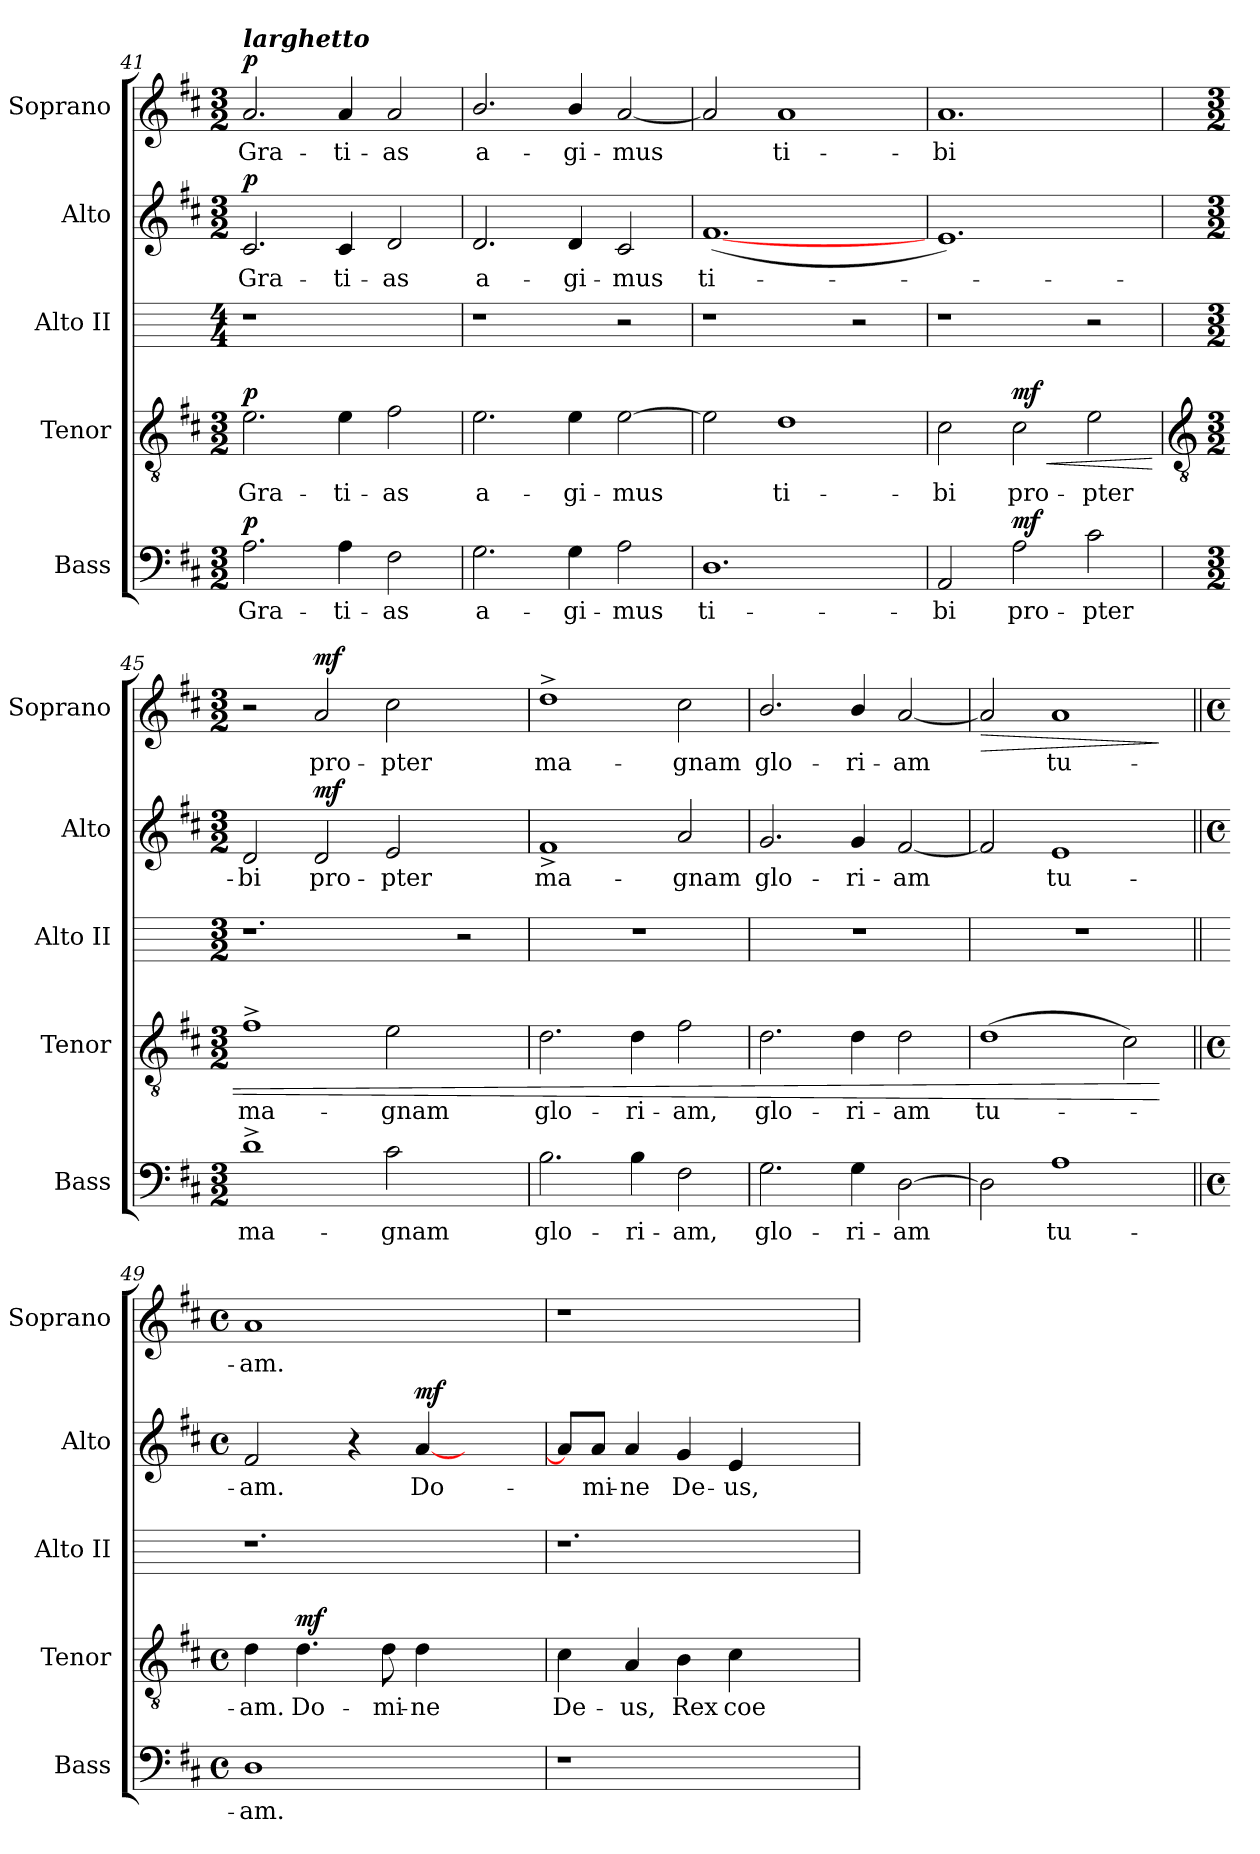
**kern	**text	**dynam	**kern	**text	**dynam	**kern	**kern	**text	**dynam	**kern	**text	**dynam
*part5	*part5	*part5	*part4	*part4	*part4	*part3	*part2	*part2	*part2	*part1	*part1	*part1
*staff5	*staff5	*staff5	*staff4	*staff4	*staff4	*staff3	*staff2	*staff2	*staff2	*staff1	*staff1	*staff1
*I"Bass	*	*	*I"Tenor	*	*	*I"Alto II	*I"Alto	*	*	*I"Soprano	*	*
*I'Bass	*	*	*I'Tenor	*	*	*I'Alto II	*I'Alto	*	*	*I'Soprano	*	*
*clefF4	*	*	*clefGv2	*	*	*	*clefG2	*	*	*clefG2	*	*
*k[f#c#]	*	*	*k[f#c#]	*	*	*	*k[f#c#]	*	*	*k[f#c#]	*	*
*D:	*	*	*D:	*	*	*	*D:	*	*	*D:	*	*
*M3/2	*	*	*M3/2	*	*	*M4/4	*M3/2	*	*	*M3/2	*	*
*MM138	*	*	*MM138	*	*	*MM138	*MM138	*	*	*MM138	*	*
=41	=41	=41	=41	=41	=41	=41	=41	=41	=41	=41	=41	=41
!	!	!	!	!	!	!	!	!	!	!LO:TX:a:Bi:t=larghetto	!	!
!	!LO:LY:b	!LO:DY:b	!	!LO:LY:b	!LO:DY:b	!	!	!LO:LY:b	!LO:DY:b	!	!LO:LY:b	!LO:DY:b
2.A	Gra-	p	2.e	Gra-	p	1r	2.c#	Gra-	p	2.a	Gra-	p
!	!LO:LY:b	!	!	!LO:LY:b	!	!	!	!LO:LY:b	!	!	!LO:LY:b	!
4A	-ti-	.	4e	-ti-	.	.	4c#	-ti-	.	4a	-ti-	.
!	!LO:LY:b	!	!	!LO:LY:b	!	!	!	!LO:LY:b	!	!	!LO:LY:b	!
2F#	-as	.	2f#	-as	.	2ryy	2d	-as	.	2a	-as	.
=42	=42	=42	=42	=42	=42	=42	=42	=42	=42	=42	=42	=42
!	!LO:LY:b	!	!	!LO:LY:b	!	!	!	!LO:LY:b	!	!	!LO:LY:b	!
2.G	a-	.	2.e	a-	.	1r	2.d	a-	.	2.b/	a-	.
!	!LO:LY:b	!	!	!LO:LY:b	!	!	!	!LO:LY:b	!	!	!LO:LY:b	!
4G	-gi-	.	4e	-gi-	.	.	4d	-gi-	.	4b/	-gi-	.
!	!LO:LY:b	!	!	!LO:LY:b	!	!	!	!LO:LY:b	!	!	!LO:LY:b	!
2A	-mus	.	[2e	-mus	.	2r	2c#	-mus	.	[2a	-mus	.
=43	=43	=43	=43	=43	=43	=43	=43	=43	=43	=43	=43	=43
!	!LO:LY:b	!	!	!	!	!	!	!LO:LY:b	!	!	!	!
1.D	ti-	.	2e]	.	.	1r	(<[1.f#	ti-	.	2a]	.	.
!	!	!	!	!LO:LY:b	!	!	!	!	!	!	!LO:LY:b	!
.	.	.	1d	ti-	.	.	.	.	.	1a	ti-	.
.	.	.	.	.	.	2r	.	.	.	.	.	.
=44	=44	=44	=44	=44	=44	=44	=44	=44	=44	=44	=44	=44
!	!LO:LY:b	!	!	!LO:LY:b	!	!	!	!	!	!	!LO:LY:b	!
2AA	-bi	.	2c#	-bi	.	1r	1.e)	.	.	1.a	-bi	.
!	!LO:LY:b	!LO:DY:b	!	!LO:LY:b	!LO:HP:b	!	!	!	!	!	!	!
!	!	!	!	!	!LO:DY:n=1:b	!	!	!	!	!	!	!
2A	pro-	mf	2c#	pro-	< mf	.	.	.	.	.	.	.
!	!LO:LY:b	!	!	!LO:LY:b	!	!	!	!	!	!	!	!
2c#	-pter	.	2e	-pter	.	2r	.	.	.	.	.	.
!!LO:LB:g=z
=45	=45	=45	=45	=45	=45	=45	=45	=45	=45	=45	=45	=45
*	*	*	*clefGv2	*	*	*	*	*	*	*	*	*
*M3/2	*	*	*M3/2	*	*	*M3/2	*M3/2	*	*	*M3/2	*	*
!	!LO:LY:b	!	!	!LO:LY:b	!	!	!	!LO:LY:b	!	!	!	!
1d^	ma-	.	1f#^	ma-	.	1.r	2d	bi	.	2r	.	.
!	!	!	!	!	!	!	!	!LO:LY:b	!LO:DY:b	!	!LO:LY:b	!LO:DY:b
.	.	.	.	.	.	.	2d	pro-	mf	2a	pro-	mf
!	!LO:LY:b	!	!	!LO:LY:b	!	!	!	!LO:LY:b	!	!	!LO:LY:b	!
2c#	-gnam	.	2e	-gnam	.	.	2e	-pter	.	2cc#	-pter	.
2ryy	.	.	2ryy	.	.	2r	2ryy	.	.	2ryy	.	.
=46	=46	=46	=46	=46	=46	=46	=46	=46	=46	=46	=46	=46
!	!LO:LY:b	!	!	!LO:LY:b	!	!	!	!LO:LY:b	!	!	!LO:LY:b	!
2.B	glo-	.	2.d	glo-	.	1.r	1f#^	ma-	.	1dd^	ma-	.
!	!LO:LY:b	!	!	!LO:LY:b	!	!	!	!	!	!	!	!
4B	-ri-	.	4d	-ri-	.	.	.	.	.	.	.	.
!	!LO:LY:b	!	!	!LO:LY:b	!	!	!	!LO:LY:b	!	!	!LO:LY:b	!
2F#	-am,	.	2f#	-am,	.	.	2a	-gnam	.	2cc#	-gnam	.
=47	=47	=47	=47	=47	=47	=47	=47	=47	=47	=47	=47	=47
!	!LO:LY:b	!	!	!LO:LY:b	!	!	!	!LO:LY:b	!	!	!LO:LY:b	!
2.G	glo-	.	2.d	glo-	.	1.r	2.g	glo-	.	2.b/	glo-	.
!	!LO:LY:b	!	!	!LO:LY:b	!	!	!	!LO:LY:b	!	!	!LO:LY:b	!
4G	-ri-	.	4d	-ri-	.	.	4g	-ri-	.	4b/	-ri-	.
!	!LO:LY:b	!	!	!LO:LY:b	!	!	!	!LO:LY:b	!	!	!LO:LY:b	!
[2D	-am	.	2d	-am	.	.	[2f#	-am	.	[2a	-am	.
=48	=48	=48	=48	=48	=48	=48	=48	=48	=48	=48	=48	=48
!	!	!	!	!LO:LY:b	!	!	!	!	!	!	!	!LO:HP:b
2D]	.	.	(>1d	tu-	.	1.r	2f#]	.	.	2a]	.	>
!	!LO:LY:b	!	!	!	!	!	!	!LO:LY:b	!	!	!LO:LY:b	!
1A	tu-	.	.	.	.	.	1e	tu-	.	1a	tu-	.
.	.	.	2c#)	.	.	.	.	.	.	.	.	.
.	.	.	.	.	[	.	.	.	.	.	.	]
=49||	=49||	=49||	=49||	=49||	=49||	=49||	=49||	=49||	=49||	=49||	=49||	=49||
*M4/4	*	*	*M4/4	*	*	*	*M4/4	*	*	*M4/4	*	*
*met(c)	*	*	*met(c)	*	*	*	*met(c)	*	*	*met(c)	*	*
!	!LO:LY:b	!	!	!LO:LY:b	!	!	!	!LO:LY:b	!	!	!LO:LY:b	!
1D	-am.	.	4d	am.	.	1.r	2f#	-am.	.	1a	-am.	.
!	!	!	!	!LO:LY:b	!LO:DY:b	!	!	!	!	!	!	!
.	.	.	4.d	Do-	mf	.	.	.	.	.	.	.
.	.	.	.	.	.	.	4r	.	.	.	.	.
!	!	!	!	!LO:LY:b	!	!	!	!	!	!	!	!
.	.	.	8d	-mi-	.	.	.	.	.	.	.	.
!	!	!	!	!LO:LY:b	!	!	!	!LO:LY:b	!LO:DY:b	!	!	!
.	.	.	4d	-ne	.	.	[4a	Do-	mf	.	.	.
2ryy	.	.	2ryy	.	.	.	2ryy	.	.	2ryy	.	.
=50	=50	=50	=50	=50	=50	=50	=50	=50	=50	=50	=50	=50
!	!	!	!	!LO:LY:b	!	!	!	!	!	!	!	!
1r	.	.	4c#	De-	.	1.r	8a/L]	.	.	1r	.	.
!	!	!	!	!	!	!	!	!LO:LY:b	!	!	!	!
.	.	.	.	.	.	.	8a/J	mi-	.	.	.	.
!	!	!	!	!LO:LY:b	!	!	!	!LO:LY:b	!	!	!	!
.	.	.	4A	-us,	.	.	4a	-ne	.	.	.	.
!	!	!	!	!LO:LY:b	!	!	!	!LO:LY:b	!	!	!	!
.	.	.	4B	Rex	.	.	4g	De-	.	.	.	.
!	!	!	!	!LO:LY:b	!	!	!	!LO:LY:b	!	!	!	!
.	.	.	4c#	coe-	.	.	4e	-us,	.	.	.	.
2ryy	.	.	2ryy	.	.	.	2ryy	.	.	2ryy	.	.
=	=	=	=	=	=	=	=	=	=	=	=	=
*-	*-	*-	*-	*-	*-	*-	*-	*-	*-	*-	*-	*-
